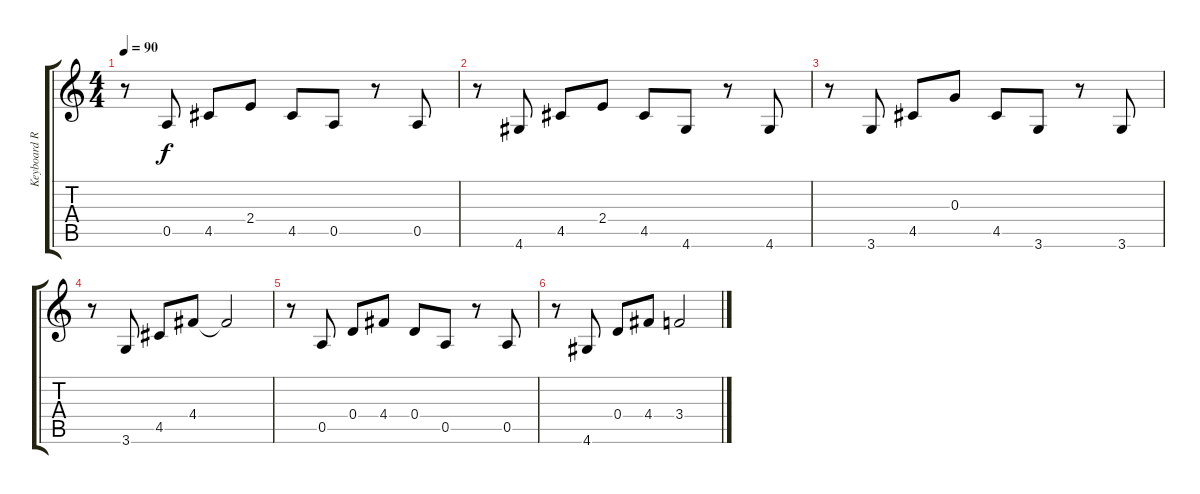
\track ("Keyboard Right Hand" "Keyboard R") {instrument electricpiano2}
\staff {score tabs}
\tuning (E5 B4 G4 D4 A3 E3) {hide}
\ts (4 4)
\tempo 90
\clef g2
\ks c
r.8{dy f} 0.5.8 4.5.8 2.4.8 4.5.8 0.5.8 r.8 0.5.8 |
r.8 4.6.8 4.5.8 2.4.8 4.5.8 4.6.8 r.8 4.6.8 |
r.8 3.6.8 4.5.8 0.3.8 4.5.8 3.6.8 r.8 3.6.8 |
r.8 3.6.8 4.5.8 4.4.8 4.4{t}.2 |
r.8 0.5.8 0.4.8 4.4.8 0.4.8 0.5.8 r.8 0.5.8 |
r.8 4.6.8 0.4.8 4.4.8 3.4.2
